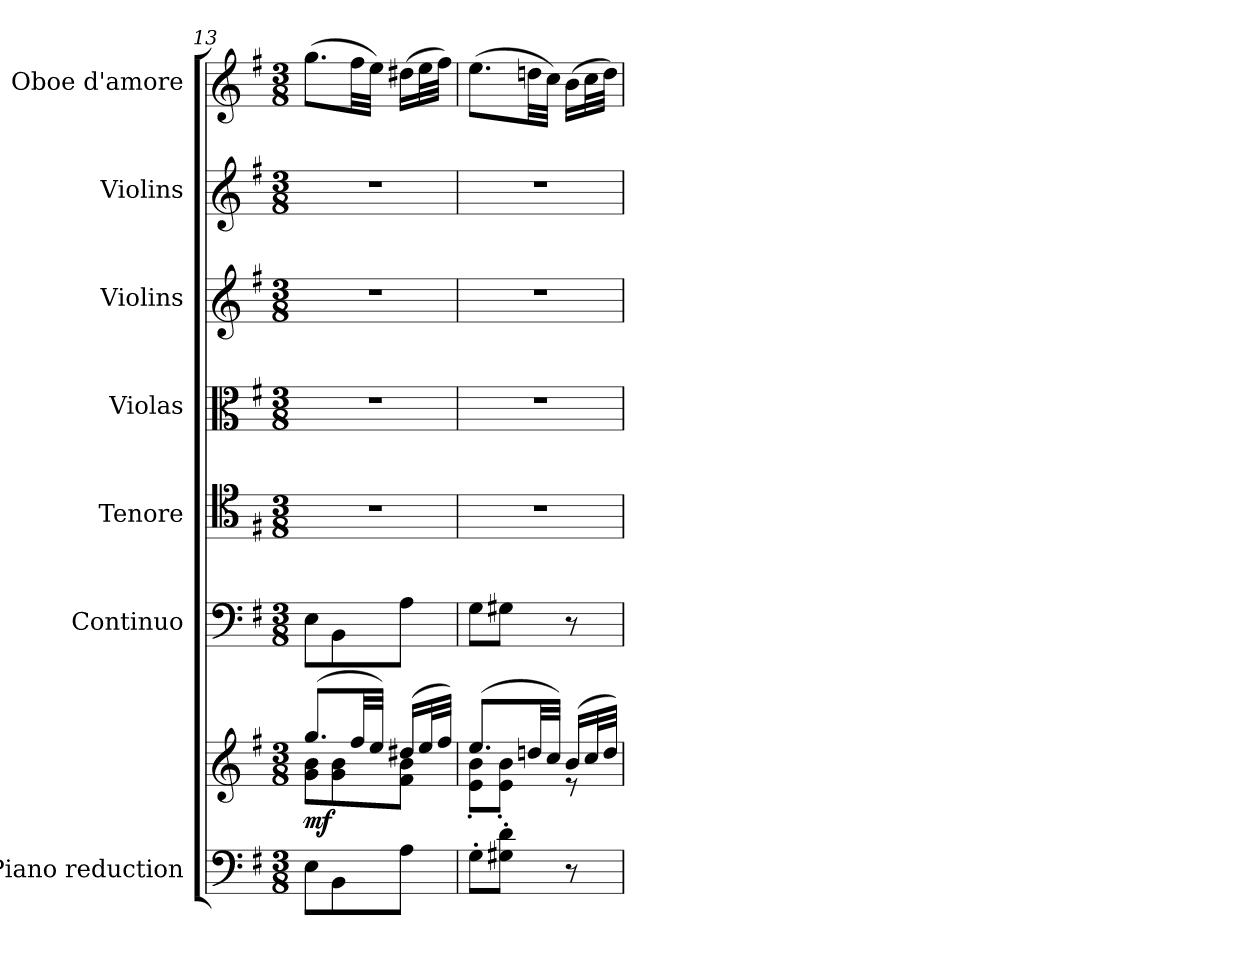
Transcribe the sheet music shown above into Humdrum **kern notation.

**kern	**kern	**dynam	**kern	**kern	**kern	**kern	**kern	**kern
*part7	*part7	*part7	*part6	*part5	*part4	*part3	*part2	*part1
*staff8	*staff7	*staff7/8	*staff6	*staff5	*staff4	*staff3	*staff2	*staff1
*I"Piano reduction	*	*	*I"Continuo	*I"Tenore	*I"Violas	*I"Violins	*I"Violins	*I"Oboe d'amore
*I'Pno	*	*	*	*	*	*	*	*I'Ob
*clefF4	*clefG2	*	*clefF4	*clefC4	*clefC3	*clefG2	*clefG2	*clefG2
*k[f#]	*k[f#]	*	*k[f#]	*k[f#]	*k[f#]	*k[f#]	*k[f#]	*k[f#]
*M3/8	*M3/8	*	*M3/8	*M3/8	*M3/8	*M3/8	*M3/8	*M3/8
=13	=13	=13	=13	=13	=13	=13	=13	=13
*	*^	*	*	*	*	*	*	*
!	!	!	!LO:DY:b	!	!	!	!	!	!
8E\L	(8.gg/L	8g\ 8b\L	mf	8E\L	4.r	4.r	4.r	4.r	(8.gg\L
8BB\	.	8g\ 8b\	.	8BB\	.	.	.	.	.
.	32ff#/LL	.	.	.	.	.	.	.	32ff#\LL
.	32ee/JJJ)	.	.	.	.	.	.	.	32ee\JJJ)
8A\J	(16dd#X/LL	8f#\ 8b\J	.	8A\J	.	.	.	.	(16dd#X\LL
.	32ee/L	.	.	.	.	.	.	.	32ee\L
.	32ff#/JJJ)	.	.	.	.	.	.	.	32ff#\JJJ)
=14	=14	=14	=14	=14	=14	=14	=14	=14	=14
8G'\L	(8.ee/L	8e\' 8b\'L	.	8G\L	4.r	4.r	4.r	4.r	(8.ee\L
8G#X\' 8d\'J	.	8e\' 8b\'J	.	8G#X\J	.	.	.	.	.
.	32ddn/LL	.	.	.	.	.	.	.	32ddn\LL
.	32cc/JJJ)	.	.	.	.	.	.	.	32cc\JJJ)
8r	(16b/LL	8r	.	8r	.	.	.	.	(16b\LL
.	32cc/L	.	.	.	.	.	.	.	32cc\L
.	32dd/JJJ)	.	.	.	.	.	.	.	32dd\JJJ)
*	*v	*v	*	*	*	*	*	*	*
=	=	=	=	=	=	=	=	=
*-	*-	*-	*-	*-	*-	*-	*-	*-
